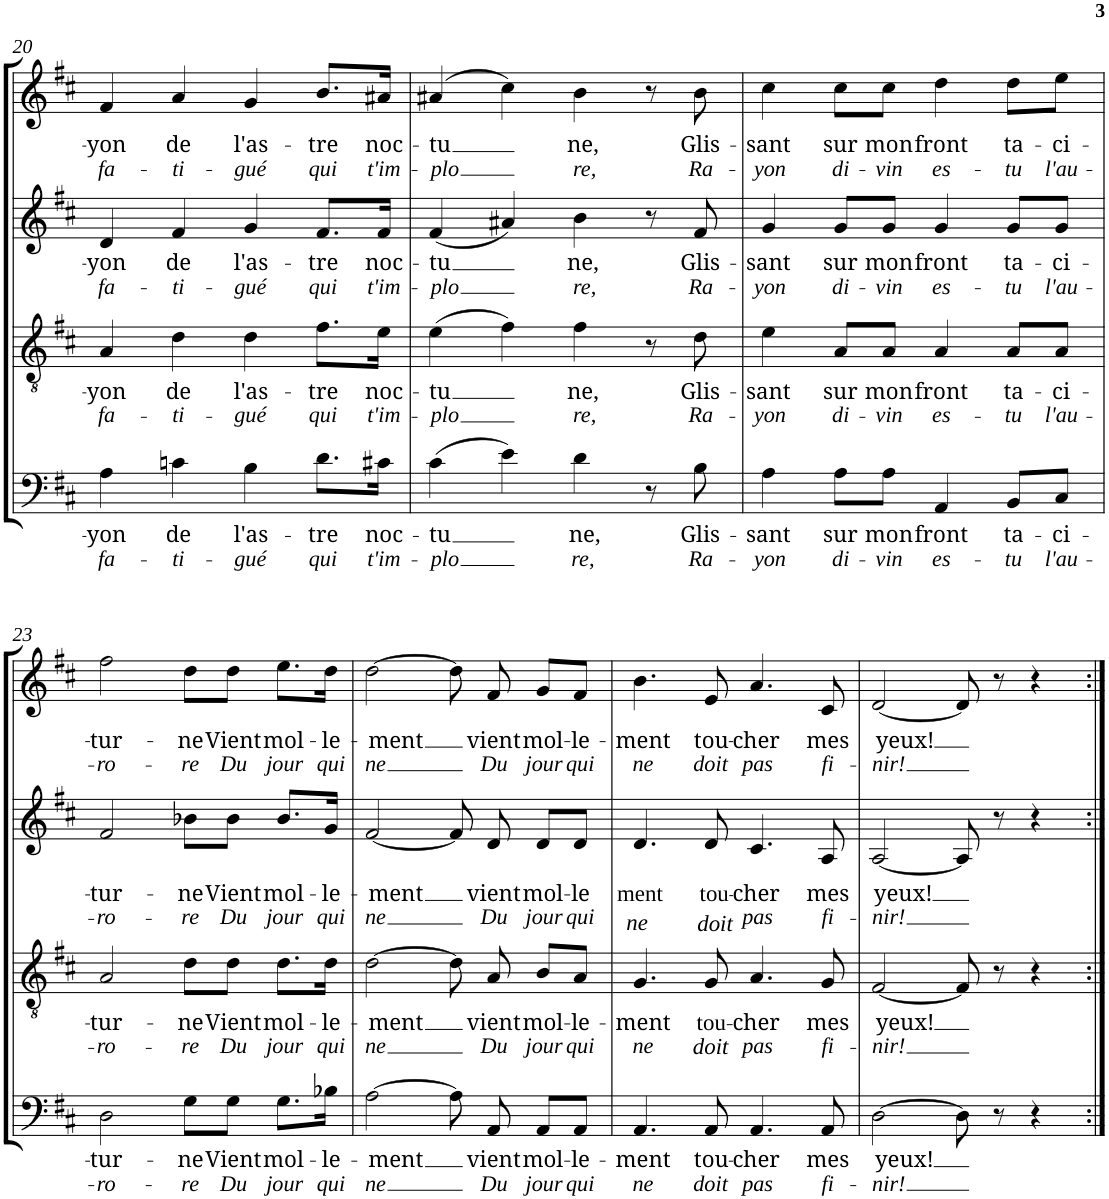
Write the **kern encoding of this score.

**kern	**text	**text	**kern	**text	**text	**kern	**text	**text	**kern	**text	**text
*part4	*part4	*part4	*part3	*part3	*part3	*part2	*part2	*part2	*part1	*part1	*part1
*staff4	*staff4	*staff4	*staff3	*staff3	*staff3	*staff2	*staff2	*staff2	*staff1	*staff1	*staff1
*I"B.	*	*	*I"T.	*	*	*I"A.	*	*	*I"S.	*	*
*	*	*	*I'T	*	*	*	*	*	*I'S	*	*
!!LO:PB:g=z
*clefF4	*	*	*clefGv2	*	*	*clefG2	*	*	*clefG2	*	*
*k[f#c#]	*	*	*k[f#c#]	*	*	*k[f#c#]	*	*	*k[f#c#]	*	*
*D:	*	*	*D:	*	*	*D:	*	*	*D:	*	*
*M4/4	*	*	*M4/4	*	*	*M4/4	*	*	*M4/4	*	*
=20	=20	=20	=20	=20	=20	=20	=20	=20	=20	=20	=20
!	!LO:LY:b	!LO:LY:b	!	!LO:LY:b	!LO:LY:b	!	!LO:LY:b	!LO:LY:b	!	!LO:LY:b	!LO:LY:b
4A\	-yon	fa-	4A/	-yon	fa-	4d/	-yon	fa-	4f#/	-yon	fa-
!	!LO:LY:b	!LO:LY:b	!	!LO:LY:b	!LO:LY:b	!	!LO:LY:b	!LO:LY:b	!	!LO:LY:b	!LO:LY:b
4cn\	de	-ti-	4d\	de	-ti-	4f#/	de	-ti-	4a/	de	-ti-
!	!LO:LY:b	!LO:LY:b	!	!LO:LY:b	!LO:LY:b	!	!LO:LY:b	!LO:LY:b	!	!LO:LY:b	!LO:LY:b
4B\	l'as-	-gué	4d\	l'as-	-gué	4g/	l'as-	-gué	4g/	l'as-	-gué
!	!LO:LY:b	!LO:LY:b	!	!LO:LY:b	!LO:LY:b	!	!LO:LY:b	!LO:LY:b	!	!LO:LY:b	!LO:LY:b
8.d\L	-tre	qui	8.f#\L	-tre	qui	8.f#/L	-tre	qui	8.b/L	-tre	qui
!	!LO:LY:b	!LO:LY:b	!	!LO:LY:b	!LO:LY:b	!	!LO:LY:b	!LO:LY:b	!	!LO:LY:b	!LO:LY:b
16c#X\Jk	noc-	t'im-	16e\Jk	noc-	t'im-	16f#/Jk	noc-	t'im-	16a#X/Jk	noc-	t'im-
=21	=21	=21	=21	=21	=21	=21	=21	=21	=21	=21	=21
!	!LO:LY:b	!LO:LY:b	!	!LO:LY:b	!LO:LY:b	!	!LO:LY:b	!LO:LY:b	!	!LO:LY:b	!LO:LY:b
(>4c#\	-tu	-plo	(>4e\	-tu	-plo	(<4f#/	-tu	-plo	(>4a#X/	-tu	-plo
4e\)	.	.	4f#\)	.	.	4a#X/)	.	.	4cc#\)	.	.
!	!LO:LY:b	!LO:LY:b	!	!LO:LY:b	!LO:LY:b	!	!LO:LY:b	!LO:LY:b	!	!LO:LY:b	!LO:LY:b
4d\	ne,	re,	4f#\	ne,	re,	4b\	ne,	re,	4b\	ne,	re,
8r	.	.	8r	.	.	8r	.	.	8r	.	.
!	!LO:LY:b	!LO:LY:b	!	!LO:LY:b	!LO:LY:b	!	!LO:LY:b	!LO:LY:b	!	!LO:LY:b	!LO:LY:b
8B\	Glis-	Ra-	8d\	Glis-	Ra-	8f#/	Glis-	Ra-	8b\	Glis-	Ra-
=22	=22	=22	=22	=22	=22	=22	=22	=22	=22	=22	=22
!	!LO:LY:b	!LO:LY:b	!	!LO:LY:b	!LO:LY:b	!	!LO:LY:b	!LO:LY:b	!	!LO:LY:b	!LO:LY:b
4A\	-sant	-yon	4e\	-sant	-yon	4g/	-sant	-yon	4cc#\	-sant	-yon
!	!LO:LY:b	!LO:LY:b	!	!LO:LY:b	!LO:LY:b	!	!LO:LY:b	!LO:LY:b	!	!LO:LY:b	!LO:LY:b
8A\L	sur	di-	8A/L	sur	di-	8g/L	sur	di-	8cc#\L	sur	di-
!	!LO:LY:b	!LO:LY:b	!	!LO:LY:b	!LO:LY:b	!	!LO:LY:b	!LO:LY:b	!	!LO:LY:b	!LO:LY:b
8A\J	mon	-vin	8A/J	mon	-vin	8g/J	mon	-vin	8cc#\J	mon	-vin
!	!LO:LY:b	!LO:LY:b	!	!LO:LY:b	!LO:LY:b	!	!LO:LY:b	!LO:LY:b	!	!LO:LY:b	!LO:LY:b
4AA/	front	es-	4A/	front	es-	4g/	front	es-	4dd\	front	es-
!	!LO:LY:b	!LO:LY:b	!	!LO:LY:b	!LO:LY:b	!	!LO:LY:b	!LO:LY:b	!	!LO:LY:b	!LO:LY:b
8BB/L	ta-	-tu	8A/L	ta-	-tu	8g/L	ta-	-tu	8dd\L	ta-	-tu
!	!LO:LY:b	!LO:LY:b	!	!LO:LY:b	!LO:LY:b	!	!LO:LY:b	!LO:LY:b	!	!LO:LY:b	!LO:LY:b
8C#/J	-ci-	l'au-	8A/J	-ci-	l'au-	8g/J	-ci-	l'au-	8ee\J	-ci-	l'au-
!!LO:LB:g=z
=23	=23	=23	=23	=23	=23	=23	=23	=23	=23	=23	=23
!	!LO:LY:b	!LO:LY:b	!	!LO:LY:b	!LO:LY:b	!	!LO:LY:b	!LO:LY:b	!	!LO:LY:b	!LO:LY:b
2D\	-tur-	-ro-	2A/	-tur-	-ro-	2f#/	-tur-	-ro-	2ff#\	-tur-	-ro-
!	!LO:LY:b	!LO:LY:b	!	!LO:LY:b	!LO:LY:b	!	!LO:LY:b	!LO:LY:b	!	!LO:LY:b	!LO:LY:b
8G\L	-ne	-re	8d\L	-ne	-re	8b-X\L	-ne	-re	8dd\L	-ne	-re
!	!LO:LY:b	!LO:LY:b	!	!LO:LY:b	!LO:LY:b	!	!LO:LY:b	!LO:LY:b	!	!LO:LY:b	!LO:LY:b
8G\J	Vient	Du	8d\J	Vient	Du	8b-\J	Vient	Du	8dd\J	Vient	Du
!	!LO:LY:b	!LO:LY:b	!	!LO:LY:b	!LO:LY:b	!	!LO:LY:b	!LO:LY:b	!	!LO:LY:b	!LO:LY:b
8.G\L	mol-	jour	8.d\L	mol-	jour	8.b-/L	mol-	jour	8.ee\L	mol-	jour
!	!LO:LY:b	!LO:LY:b	!	!LO:LY:b	!LO:LY:b	!	!LO:LY:b	!LO:LY:b	!	!LO:LY:b	!LO:LY:b
16B-X\Jk	-le-	qui	16d\Jk	-le-	qui	16g/Jk	-le-	qui	16dd\Jk	-le-	qui
=24	=24	=24	=24	=24	=24	=24	=24	=24	=24	=24	=24
!	!LO:LY:b	!LO:LY:b	!	!LO:LY:b	!LO:LY:b	!	!LO:LY:b	!LO:LY:b	!	!LO:LY:b	!LO:LY:b
[2A\	-ment	ne	[2d\	-ment	ne	[2f#/	-ment	ne	[2dd\	-ment	ne
8A\]	.	.	8d\]	.	.	8f#/]	.	.	8dd\]	.	.
!	!LO:LY:b	!LO:LY:b	!	!LO:LY:b	!LO:LY:b	!	!LO:LY:b	!LO:LY:b	!	!LO:LY:b	!LO:LY:b
8AA/	vient	Du	8A/	vient	Du	8d/	vient	Du	8f#/	vient	Du
!	!LO:LY:b	!LO:LY:b	!	!LO:LY:b	!LO:LY:b	!	!LO:LY:b	!LO:LY:b	!	!LO:LY:b	!LO:LY:b
8AA/L	mol-	jour	8B/L	mol-	jour	8d/L	mol-	jour	8g/L	mol-	jour
!	!LO:LY:b	!LO:LY:b	!	!LO:LY:b	!LO:LY:b	!	!LO:LY:b	!LO:LY:b	!	!LO:LY:b	!LO:LY:b
8AA/J	-le-	qui	8A/J	-le-	qui	8d/J	-le	qui	8f#/J	-le-	qui
=25	=25	=25	=25	=25	=25	=25	=25	=25	=25	=25	=25
!	!LO:LY:b	!LO:LY:b	!	!LO:LY:b	!LO:LY:b	!	!LO:LY:b	!LO:LY:b	!	!LO:LY:b	!LO:LY:b
4.AA/	-ment	ne	4.G/	-ment	ne	4.d/	ment	ne	4.b\	-ment	ne
!	!LO:LY:b	!LO:LY:b	!	!LO:LY:b	!LO:LY:b	!	!LO:LY:b	!LO:LY:b	!	!LO:LY:b	!LO:LY:b
8AA/	tou-	doit	8G/	tou-	doit	8d/	tou-	doit	8e/	tou-	doit
!	!LO:LY:b	!LO:LY:b	!	!LO:LY:b	!LO:LY:b	!	!LO:LY:b	!LO:LY:b	!	!LO:LY:b	!LO:LY:b
4.AA/	-cher	pas	4.A/	-cher	pas	4.c#/	-cher	pas	4.a/	-cher	pas
!	!LO:LY:b	!LO:LY:b	!	!LO:LY:b	!LO:LY:b	!	!LO:LY:b	!LO:LY:b	!	!LO:LY:b	!LO:LY:b
8AA/	mes	fi-	8G/	mes	fi-	8A/	mes	fi-	8c#/	mes	fi-
=26	=26	=26	=26	=26	=26	=26	=26	=26	=26	=26	=26
!	!LO:LY:b	!LO:LY:b	!	!LO:LY:b	!LO:LY:b	!	!LO:LY:b	!LO:LY:b	!	!LO:LY:b	!LO:LY:b
[2D\	yeux!	-nir!	[2F#/	yeux!	-nir!	[2A/	yeux!	-nir!	[2d/	yeux!	-nir!
8D\]	.	.	8F#/]	.	.	8A/]	.	.	8d/]	.	.
8r	.	.	8r	.	.	8r	.	.	8r	.	.
4r	.	.	4r	.	.	4r	.	.	4r	.	.
=:|!	=:|!	=:|!	=:|!	=:|!	=:|!	=:|!	=:|!	=:|!	=:|!	=:|!	=:|!
*-	*-	*-	*-	*-	*-	*-	*-	*-	*-	*-	*-
